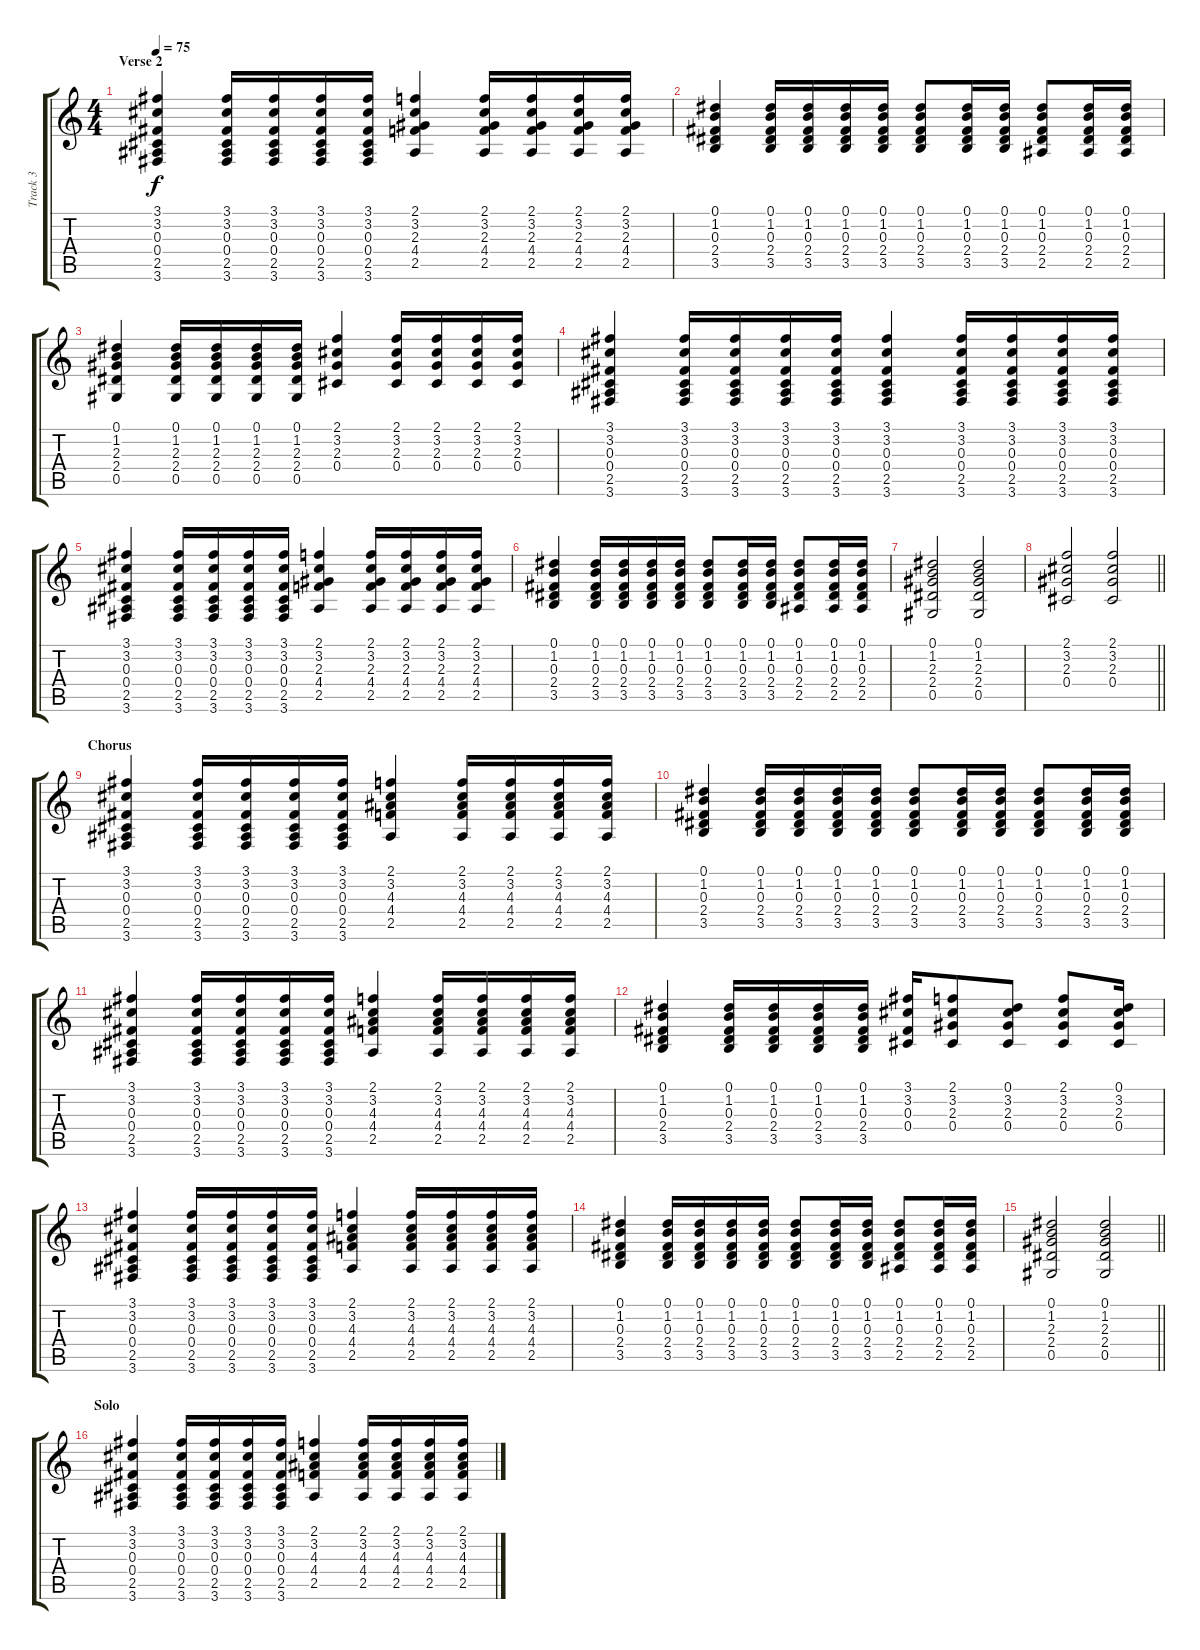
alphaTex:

\track ("Track 3" "Track 3") {instrument acousticguitarsteel}
\staff {score tabs}
\tuning (Eb4 Bb3 Gb3 Db3 Ab2 Eb2) {hide}
\ts (4 4)
\section ("" "Verse 2")
\tempo 75
\clef g2
\ks c
(3.1 3.2 0.3 0.4 2.5 3.6).4{dy f} (3.1 3.2 0.3 0.4 2.5 3.6).16 (3.1 3.2 0.3 0.4 2.5 3.6).16 (3.1 3.2 0.3 0.4 2.5 3.6).16 (3.1 3.2 0.3 0.4 2.5 3.6).16 (2.1 3.2 2.3 4.4 2.5).4 (2.1 3.2 2.3 4.4 2.5).16 (2.1 3.2 2.3 4.4 2.5).16 (2.1 3.2 2.3 4.4 2.5).16 (2.1 3.2 2.3 4.4 2.5).16 |
(0.1 1.2 0.3 2.4 3.5).4 (0.1 1.2 0.3 2.4 3.5).16 (0.1 1.2 0.3 2.4 3.5).16 (0.1 1.2 0.3 2.4 3.5).16 (0.1 1.2 0.3 2.4 3.5).16 (0.1 1.2 0.3 2.4 3.5).8 (0.1 1.2 0.3 2.4 3.5).16 (0.1 1.2 0.3 2.4 3.5).16 (0.1 1.2 0.3 2.4 2.5).8 (0.1 1.2 0.3 2.4 2.5).16 (0.1 1.2 0.3 2.4 2.5).16 |
(0.1 1.2 2.3 2.4 0.5).4 (0.1 1.2 2.3 2.4 0.5).16 (0.1 1.2 2.3 2.4 0.5).16 (0.1 1.2 2.3 2.4 0.5).16 (0.1 1.2 2.3 2.4 0.5).16 (2.1 3.2 2.3 0.4).4 (2.1 3.2 2.3 0.4).16 (2.1 3.2 2.3 0.4).16 (2.1 3.2 2.3 0.4).16 (2.1 3.2 2.3 0.4).16 |
(3.1 3.2 0.3 0.4 2.5 3.6).4 (3.1 3.2 0.3 0.4 2.5 3.6).16 (3.1 3.2 0.3 0.4 2.5 3.6).16 (3.1 3.2 0.3 0.4 2.5 3.6).16 (3.1 3.2 0.3 0.4 2.5 3.6).16 (3.1 3.2 0.3 0.4 2.5 3.6).4 (3.1 3.2 0.3 0.4 2.5 3.6).16 (3.1 3.2 0.3 0.4 2.5 3.6).16 (3.1 3.2 0.3 0.4 2.5 3.6).16 (3.1 3.2 0.3 0.4 2.5 3.6).16 |
(3.1 3.2 0.3 0.4 2.5 3.6).4 (3.1 3.2 0.3 0.4 2.5 3.6).16 (3.1 3.2 0.3 0.4 2.5 3.6).16 (3.1 3.2 0.3 0.4 2.5 3.6).16 (3.1 3.2 0.3 0.4 2.5 3.6).16 (2.1 3.2 2.3 4.4 2.5).4 (2.1 3.2 2.3 4.4 2.5).16 (2.1 3.2 2.3 4.4 2.5).16 (2.1 3.2 2.3 4.4 2.5).16 (2.1 3.2 2.3 4.4 2.5).16 |
(0.1 1.2 0.3 2.4 3.5).4 (0.1 1.2 0.3 2.4 3.5).16 (0.1 1.2 0.3 2.4 3.5).16 (0.1 1.2 0.3 2.4 3.5).16 (0.1 1.2 0.3 2.4 3.5).16 (0.1 1.2 0.3 2.4 3.5).8 (0.1 1.2 0.3 2.4 3.5).16 (0.1 1.2 0.3 2.4 3.5).16 (0.1 1.2 0.3 2.4 2.5).8 (0.1 1.2 0.3 2.4 2.5).16 (0.1 1.2 0.3 2.4 2.5).16 |
(0.1 1.2 2.3 2.4 0.5).2 (0.1 1.2 2.3 2.4 0.5).2 |
\barLineRight lightlight
(2.1 3.2 2.3 0.4).2 (2.1 3.2 2.3 0.4).2 |
\section ("" "Chorus")
(3.1 3.2 0.3 0.4 2.5 3.6).4 (3.1 3.2 0.3 0.4 2.5 3.6).16 (3.1 3.2 0.3 0.4 2.5 3.6).16 (3.1 3.2 0.3 0.4 2.5 3.6).16 (3.1 3.2 0.3 0.4 2.5 3.6).16 (2.1 3.2 4.3 4.4 2.5).4 (2.1 3.2 4.3 4.4 2.5).16 (2.1 3.2 4.3 4.4 2.5).16 (2.1 3.2 4.3 4.4 2.5).16 (2.1 3.2 4.3 4.4 2.5).16 |
(0.1 1.2 0.3 2.4 3.5).4 (0.1 1.2 0.3 2.4 3.5).16 (0.1 1.2 0.3 2.4 3.5).16 (0.1 1.2 0.3 2.4 3.5).16 (0.1 1.2 0.3 2.4 3.5).16 (0.1 1.2 0.3 2.4 3.5).8 (0.1 1.2 0.3 2.4 3.5).16 (0.1 1.2 0.3 2.4 3.5).16 (0.1 1.2 0.3 2.4 3.5).8 (0.1 1.2 0.3 2.4 3.5).16 (0.1 1.2 0.3 2.4 3.5).16 |
(3.1 3.2 0.3 0.4 2.5 3.6).4 (3.1 3.2 0.3 0.4 2.5 3.6).16 (3.1 3.2 0.3 0.4 2.5 3.6).16 (3.1 3.2 0.3 0.4 2.5 3.6).16 (3.1 3.2 0.3 0.4 2.5 3.6).16 (2.1 3.2 4.3 4.4 2.5).4 (2.1 3.2 4.3 4.4 2.5).16 (2.1 3.2 4.3 4.4 2.5).16 (2.1 3.2 4.3 4.4 2.5).16 (2.1 3.2 4.3 4.4 2.5).16 |
(0.1 1.2 0.3 2.4 3.5).4 (0.1 1.2 0.3 2.4 3.5).16 (0.1 1.2 0.3 2.4 3.5).16 (0.1 1.2 0.3 2.4 3.5).16 (0.1 1.2 0.3 2.4 3.5).16 (3.1 3.2 0.3 0.4).16 (2.1 3.2 2.3 0.4).8 (0.1 3.2 2.3 0.4).8 (2.1 3.2 2.3 0.4).8 (0.1 3.2 2.3 0.4).16 |
(3.1 3.2 0.3 0.4 2.5 3.6).4 (3.1 3.2 0.3 0.4 2.5 3.6).16 (3.1 3.2 0.3 0.4 2.5 3.6).16 (3.1 3.2 0.3 0.4 2.5 3.6).16 (3.1 3.2 0.3 0.4 2.5 3.6).16 (2.1 3.2 4.3 4.4 2.5).4 (2.1 3.2 4.3 4.4 2.5).16 (2.1 3.2 4.3 4.4 2.5).16 (2.1 3.2 4.3 4.4 2.5).16 (2.1 3.2 4.3 4.4 2.5).16 |
(0.1 1.2 0.3 2.4 3.5).4 (0.1 1.2 0.3 2.4 3.5).16 (0.1 1.2 0.3 2.4 3.5).16 (0.1 1.2 0.3 2.4 3.5).16 (0.1 1.2 0.3 2.4 3.5).16 (0.1 1.2 0.3 2.4 3.5).8 (0.1 1.2 0.3 2.4 3.5).16 (0.1 1.2 0.3 2.4 3.5).16 (0.1 1.2 0.3 2.4 2.5).8 (0.1 1.2 0.3 2.4 2.5).16 (0.1 1.2 0.3 2.4 2.5).16 |
\barLineRight lightlight
(0.1 1.2 2.3 2.4 0.5).2 (0.1 1.2 2.3 2.4 0.5).2 |
\section ("" "Solo")
(3.1 3.2 0.3 0.4 2.5 3.6).4 (3.1 3.2 0.3 0.4 2.5 3.6).16 (3.1 3.2 0.3 0.4 2.5 3.6).16 (3.1 3.2 0.3 0.4 2.5 3.6).16 (3.1 3.2 0.3 0.4 2.5 3.6).16 (2.1 3.2 4.3 4.4 2.5).4 (2.1 3.2 4.3 4.4 2.5).16 (2.1 3.2 4.3 4.4 2.5).16 (2.1 3.2 4.3 4.4 2.5).16 (2.1 3.2 4.3 4.4 2.5).16
